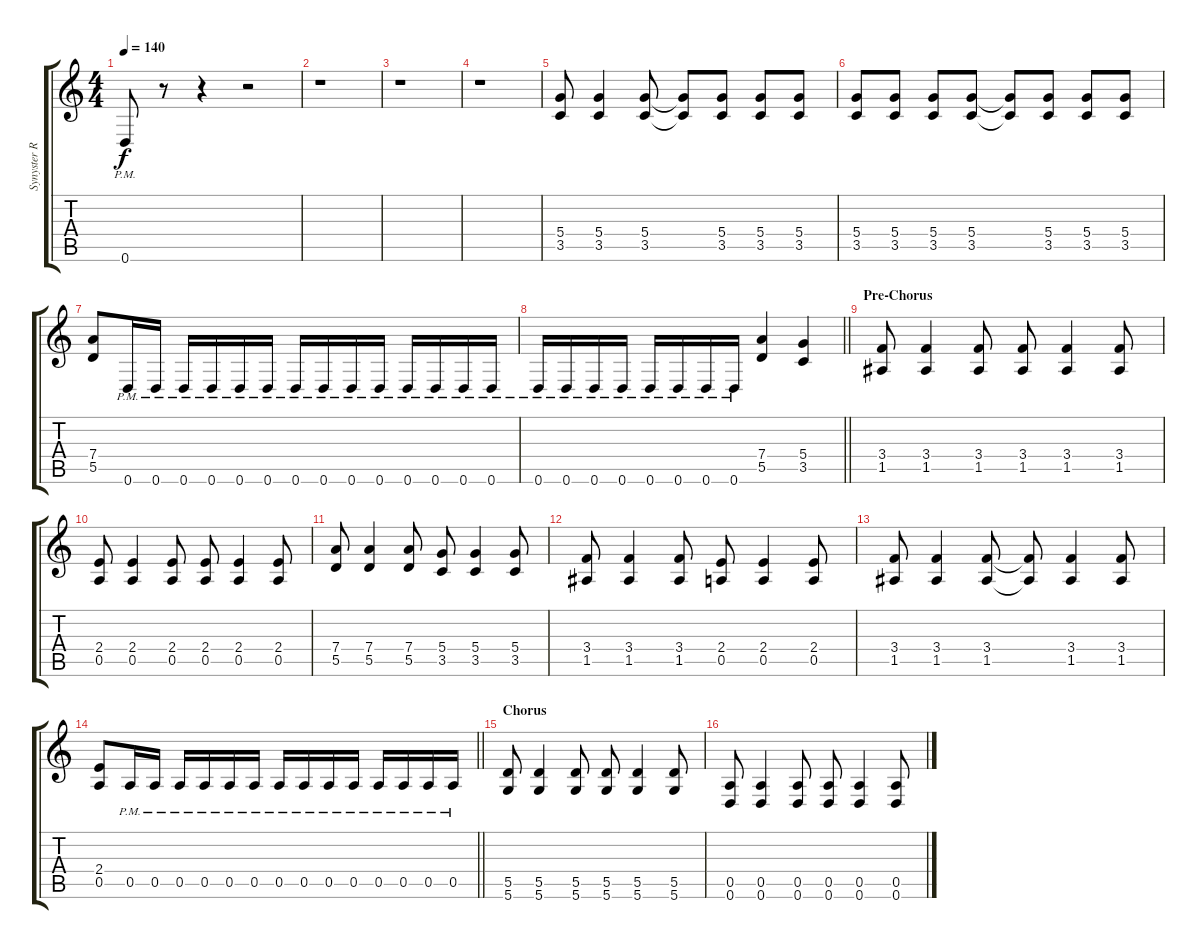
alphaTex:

\track ("Synyster Rhy" "Synyster R") {instrument distortionguitar}
\staff {score tabs}
\tuning (E4 B3 G3 D3 A2 D2) {hide}
\ts (4 4)
\tempo 140
\clef g2
\ks c
0.6{pm}.8{dy f} r.8 r.4 r.2 |
r.1 |
r.1 |
r.1 |
(5.4 3.5).8 (5.4 3.5).4 (5.4 3.5).8 (5.4{t} 3.5{t}).8 (5.4 3.5).8 (5.4 3.5).8 (5.4 3.5).8 |
(5.4 3.5).8 (5.4 3.5).8 (5.4 3.5).8 (5.4 3.5).8 (5.4{t} 3.5{t}).8 (5.4 3.5).8 (5.4 3.5).8 (5.4 3.5).8 |
(7.4 5.5).8 0.6{pm}.16 0.6{pm}.16 0.6{pm}.16 0.6{pm}.16 0.6{pm}.16 0.6{pm}.16 0.6{pm}.16 0.6{pm}.16 0.6{pm}.16 0.6{pm}.16 0.6{pm}.16 0.6{pm}.16 0.6{pm}.16 0.6{pm}.16 |
\barLineRight lightlight
0.6{pm}.16 0.6{pm}.16 0.6{pm}.16 0.6{pm}.16 0.6{pm}.16 0.6{pm}.16 0.6{pm}.16 0.6{pm}.16 (7.4 5.5).4 (5.4 3.5).4 |
\section ("" "Pre-Chorus")
(3.4 1.5).8 (3.4 1.5).4 (3.4 1.5).8 (3.4 1.5).8 (3.4 1.5).4 (3.4 1.5).8 |
(2.4 0.5).8 (2.4 0.5).4 (2.4 0.5).8 (2.4 0.5).8 (2.4 0.5).4 (2.4 0.5).8 |
(7.4 5.5).8 (7.4 5.5).4 (7.4 5.5).8 (5.4 3.5).8 (5.4 3.5).4 (5.4 3.5).8 |
(3.4 1.5).8 (3.4 1.5).4 (3.4 1.5).8 (2.4 0.5).8 (2.4 0.5).4 (2.4 0.5).8 |
(3.4 1.5).8 (3.4 1.5).4 (3.4 1.5).8 (3.4{t} 1.5{t}).8 (3.4 1.5).4 (3.4 1.5).8 |
\barLineRight lightlight
(2.4 0.5).8 0.5{pm}.16 0.5{pm}.16 0.5{pm}.16 0.5{pm}.16 0.5{pm}.16 0.5{pm}.16 0.5{pm}.16 0.5{pm}.16 0.5{pm}.16 0.5{pm}.16 0.5{pm}.16 0.5{pm}.16 0.5{pm}.16 0.5{pm}.16 |
\section ("" "Chorus")
(5.5 5.6).8 (5.5 5.6).4 (5.5 5.6).8 (5.5 5.6).8 (5.5 5.6).4 (5.5 5.6).8 |
(0.5 0.6).8 (0.5 0.6).4 (0.5 0.6).8 (0.5 0.6).8 (0.5 0.6).4 (0.5 0.6).8
